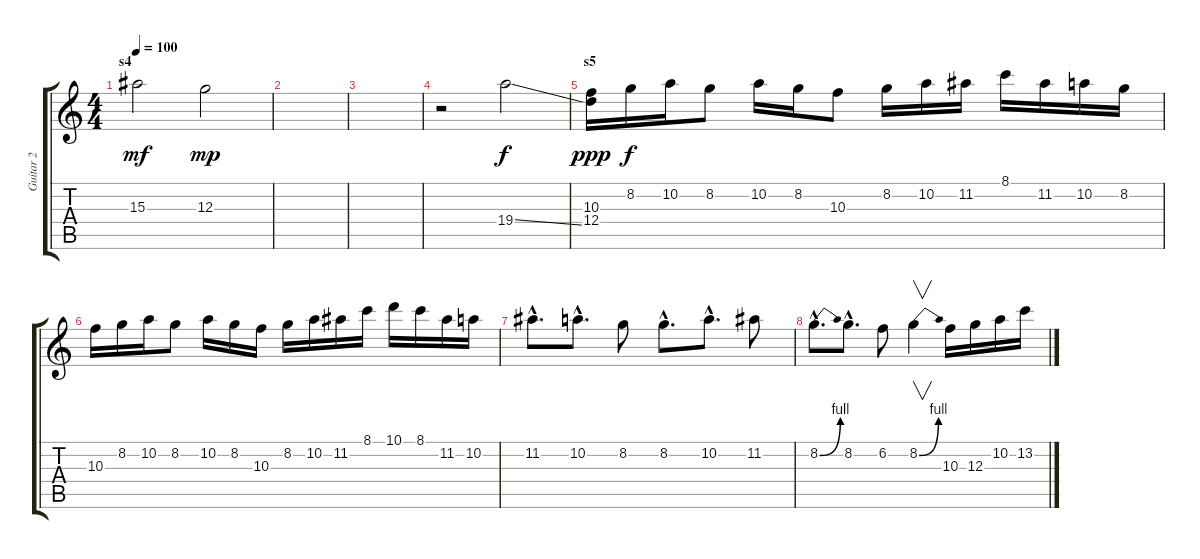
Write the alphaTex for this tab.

\track ("Guitar 2" "Guitar 2") {instrument distortionguitar}
\staff {score tabs}
\tuning (E4 B3 G3 D3 A2 E2) {hide}
\ts (4 4)
\section ("" "s4")
\tempo 100
\clef g2
\ks c
15.3.2{dy mf} 12.3.2{dy mp} |
|
|
r.2 19.4{ss}.2{dy f} |
\section ("" "s5")
(10.3 12.4).16{dy ppp} 8.2.16{dy f} 10.2.16 8.2.8 10.2.16 8.2.16 10.3.8 8.2.16 10.2.16 11.2.16 8.1.16 11.2.16 10.2.16 8.2.16 |
10.3.16 8.2.16 10.2.16 8.2.8 10.2.16 8.2.16 10.3.16 8.2.16 10.2.16 11.2.16 8.1.16 10.1.16 8.1.16 11.2.16 10.2.16 |
11.2{hac}.8{d} 10.2{hac}.8{d} 8.2.8 8.2{hac}.8{d} 10.2{hac}.8{d} 11.2.8 |
8.2{be (bend 0 0 60 4) hac}.8{d} 8.2{hac}.8{d} 6.2.8 8.2{be (bend 0 0 60 4)}.4{v} 10.3.16 12.3.16 10.2.16 13.2.16
